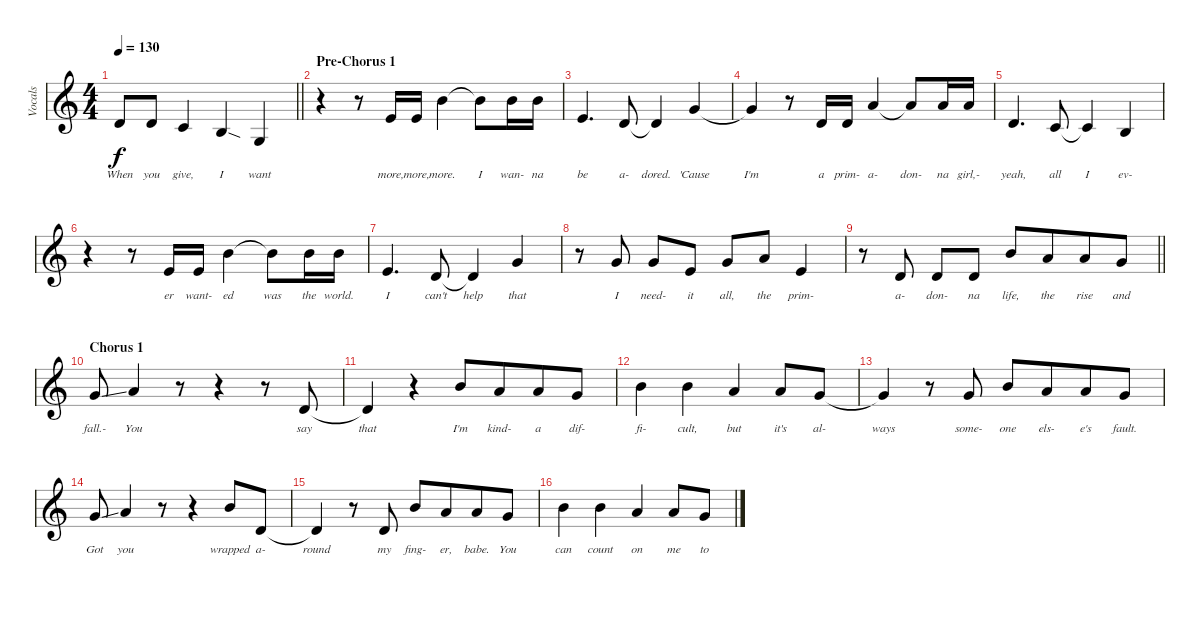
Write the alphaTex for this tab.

\track ("Vocals" "Vocals") {instrument lead1square}
\staff {score}
\tuning (E4 B3 G3 D3 A2 E2) {hide}
\ts (4 4)
\tempo 130
\clef g2
\barLineRight lightlight
\ks aminor
3.2.8{lyrics (0 "When") lyrics (1 "") lyrics (2 "") lyrics (3 "") lyrics (4 "") dy f} 3.2.8{lyrics (0 "you") lyrics (1 "") lyrics (2 "") lyrics (3 "") lyrics (4 "")} 1.2.4{lyrics (0 "give,") lyrics (1 "") lyrics (2 "") lyrics (3 "") lyrics (4 "")} 4.3{sod}.4{lyrics (0 "I") lyrics (1 "") lyrics (2 "") lyrics (3 "") lyrics (4 "")} 0.3.4{lyrics (0 "want") lyrics (1 "") lyrics (2 "") lyrics (3 "") lyrics (4 "")} |
\section ("" "Pre-Chorus 1")
r.4 r.8 5.2.16{lyrics (0 "more,") lyrics (1 "") lyrics (2 "") lyrics (3 "") lyrics (4 "")} 5.2.16{lyrics (0 "more,") lyrics (1 "") lyrics (2 "") lyrics (3 "") lyrics (4 "")} 7.1.4{lyrics (0 "more.") lyrics (1 "") lyrics (2 "") lyrics (3 "") lyrics (4 "")} 7.1{t}.8{lyrics (0 "I") lyrics (1 "") lyrics (2 "") lyrics (3 "") lyrics (4 "")} 7.1.16{lyrics (0 "wan-") lyrics (1 "") lyrics (2 "") lyrics (3 "") lyrics (4 "")} 7.1.16{lyrics (0 "na") lyrics (1 "") lyrics (2 "") lyrics (3 "") lyrics (4 "")} |
5.2.4{d lyrics (0 "be") lyrics (1 "") lyrics (2 "") lyrics (3 "") lyrics (4 "")} 3.2.8{lyrics (0 "a-") lyrics (1 "") lyrics (2 "") lyrics (3 "") lyrics (4 "")} 3.2{t}.4{lyrics (0 "dored.") lyrics (1 "") lyrics (2 "") lyrics (3 "") lyrics (4 "")} 3.1.4{lyrics (0 "'Cause") lyrics (1 "") lyrics (2 "") lyrics (3 "") lyrics (4 "")} |
3.1{t}.4{lyrics (0 "I'm") lyrics (1 "") lyrics (2 "") lyrics (3 "") lyrics (4 "")} r.8 3.2.16{lyrics (0 "a") lyrics (1 "") lyrics (2 "") lyrics (3 "") lyrics (4 "")} 3.2.16{lyrics (0 "prim-") lyrics (1 "") lyrics (2 "") lyrics (3 "") lyrics (4 "")} 5.1.4{lyrics (0 "a-") lyrics (1 "") lyrics (2 "") lyrics (3 "") lyrics (4 "")} 5.1{t}.8{lyrics (0 "don-") lyrics (1 "") lyrics (2 "") lyrics (3 "") lyrics (4 "")} 5.1.16{lyrics (0 "na") lyrics (1 "") lyrics (2 "") lyrics (3 "") lyrics (4 "")} 5.1.16{lyrics (0 "girl,-") lyrics (1 "") lyrics (2 "") lyrics (3 "") lyrics (4 "")} |
3.2.4{d lyrics (0 "yeah,") lyrics (1 "") lyrics (2 "") lyrics (3 "") lyrics (4 "")} 1.2.8{lyrics (0 "all") lyrics (1 "") lyrics (2 "") lyrics (3 "") lyrics (4 "")} 1.2{t}.4{lyrics (0 "I") lyrics (1 "") lyrics (2 "") lyrics (3 "") lyrics (4 "")} 0.2.4{lyrics (0 "ev-") lyrics (1 "") lyrics (2 "") lyrics (3 "") lyrics (4 "")} |
r.4 r.8 5.2.16{lyrics (0 "er") lyrics (1 "") lyrics (2 "") lyrics (3 "") lyrics (4 "")} 5.2.16{lyrics (0 "want-") lyrics (1 "") lyrics (2 "") lyrics (3 "") lyrics (4 "")} 7.1.4{lyrics (0 "ed") lyrics (1 "") lyrics (2 "") lyrics (3 "") lyrics (4 "")} 7.1{t}.8{lyrics (0 "was") lyrics (1 "") lyrics (2 "") lyrics (3 "") lyrics (4 "")} 7.1.16{lyrics (0 "the") lyrics (1 "") lyrics (2 "") lyrics (3 "") lyrics (4 "")} 7.1.16{lyrics (0 "world.") lyrics (1 "") lyrics (2 "") lyrics (3 "") lyrics (4 "")} |
5.2.4{d lyrics (0 "I") lyrics (1 "") lyrics (2 "") lyrics (3 "") lyrics (4 "")} 3.2.8{lyrics (0 "can't") lyrics (1 "") lyrics (2 "") lyrics (3 "") lyrics (4 "")} 3.2{t}.4{lyrics (0 "help") lyrics (1 "") lyrics (2 "") lyrics (3 "") lyrics (4 "")} 3.1.4{lyrics (0 "that") lyrics (1 "") lyrics (2 "") lyrics (3 "") lyrics (4 "")} |
r.8 3.1.8{lyrics (0 "I") lyrics (1 "") lyrics (2 "") lyrics (3 "") lyrics (4 "")} 3.1.8{lyrics (0 "need-") lyrics (1 "") lyrics (2 "") lyrics (3 "") lyrics (4 "")} 0.1.8{lyrics (0 "it") lyrics (1 "") lyrics (2 "") lyrics (3 "") lyrics (4 "")} 3.1.8{lyrics (0 "all,") lyrics (1 "") lyrics (2 "") lyrics (3 "") lyrics (4 "")} 5.1.8{lyrics (0 "the") lyrics (1 "") lyrics (2 "") lyrics (3 "") lyrics (4 "")} 0.1.4{lyrics (0 "prim-") lyrics (1 "") lyrics (2 "") lyrics (3 "") lyrics (4 "")} |
\barLineRight lightlight
r.8 3.2.8{lyrics (0 "a-") lyrics (1 "") lyrics (2 "") lyrics (3 "") lyrics (4 "")} 3.2.8{lyrics (0 "don-") lyrics (1 "") lyrics (2 "") lyrics (3 "") lyrics (4 "")} 3.2.8{lyrics (0 "na") lyrics (1 "") lyrics (2 "") lyrics (3 "") lyrics (4 "")} 7.1.8{lyrics (0 "life,") lyrics (1 "") lyrics (2 "") lyrics (3 "") lyrics (4 "")} 5.1.8{lyrics (0 "the") lyrics (1 "") lyrics (2 "") lyrics (3 "") lyrics (4 "") beam merge} 5.1.8{lyrics (0 "rise") lyrics (1 "") lyrics (2 "") lyrics (3 "") lyrics (4 "")} 3.1.8{lyrics (0 "and") lyrics (1 "") lyrics (2 "") lyrics (3 "") lyrics (4 "")} |
\section ("" "Chorus 1")
3.1{ss}.8{lyrics (0 "fall.-") lyrics (1 "") lyrics (2 "") lyrics (3 "") lyrics (4 "")} 5.1.4{lyrics (0 "You") lyrics (1 "") lyrics (2 "") lyrics (3 "") lyrics (4 "")} r.8 r.4 r.8 3.2.8{lyrics (0 "say") lyrics (1 "") lyrics (2 "") lyrics (3 "") lyrics (4 "")} |
3.2{t}.4{lyrics (0 "that") lyrics (1 "") lyrics (2 "") lyrics (3 "") lyrics (4 "")} r.4 7.1.8{lyrics (0 "I'm") lyrics (1 "") lyrics (2 "") lyrics (3 "") lyrics (4 "")} 5.1.8{lyrics (0 "kind-") lyrics (1 "") lyrics (2 "") lyrics (3 "") lyrics (4 "") beam merge} 5.1.8{lyrics (0 "a") lyrics (1 "") lyrics (2 "") lyrics (3 "") lyrics (4 "")} 3.1.8{lyrics (0 "dif-") lyrics (1 "") lyrics (2 "") lyrics (3 "") lyrics (4 "")} |
7.1.4{lyrics (0 "fi-") lyrics (1 "") lyrics (2 "") lyrics (3 "") lyrics (4 "")} 7.1.4{lyrics (0 "cult,") lyrics (1 "") lyrics (2 "") lyrics (3 "") lyrics (4 "")} 5.1.4{lyrics (0 "but") lyrics (1 "") lyrics (2 "") lyrics (3 "") lyrics (4 "")} 5.1.8{lyrics (0 "it's") lyrics (1 "") lyrics (2 "") lyrics (3 "") lyrics (4 "")} 3.1.8{lyrics (0 "al-") lyrics (1 "") lyrics (2 "") lyrics (3 "") lyrics (4 "")} |
3.1{t}.4{lyrics (0 "ways") lyrics (1 "") lyrics (2 "") lyrics (3 "") lyrics (4 "")} r.8 3.1.8{lyrics (0 "some-") lyrics (1 "") lyrics (2 "") lyrics (3 "") lyrics (4 "")} 7.1.8{lyrics (0 "one") lyrics (1 "") lyrics (2 "") lyrics (3 "") lyrics (4 "")} 5.1.8{lyrics (0 "els-") lyrics (1 "") lyrics (2 "") lyrics (3 "") lyrics (4 "") beam merge} 5.1.8{lyrics (0 "e's") lyrics (1 "") lyrics (2 "") lyrics (3 "") lyrics (4 "")} 3.1.8{lyrics (0 "fault.") lyrics (1 "") lyrics (2 "") lyrics (3 "") lyrics (4 "")} |
3.1{ss}.8{lyrics (0 "Got") lyrics (1 "") lyrics (2 "") lyrics (3 "") lyrics (4 "")} 5.1.4{lyrics (0 "you") lyrics (1 "") lyrics (2 "") lyrics (3 "") lyrics (4 "")} r.8 r.4 7.1.8{lyrics (0 "wrapped") lyrics (1 "") lyrics (2 "") lyrics (3 "") lyrics (4 "")} 3.2.8{lyrics (0 "a-") lyrics (1 "") lyrics (2 "") lyrics (3 "") lyrics (4 "")} |
3.2{t}.4{lyrics (0 "round") lyrics (1 "") lyrics (2 "") lyrics (3 "") lyrics (4 "")} r.8 3.2.8{lyrics (0 "my") lyrics (1 "") lyrics (2 "") lyrics (3 "") lyrics (4 "")} 7.1.8{lyrics (0 "fing-") lyrics (1 "") lyrics (2 "") lyrics (3 "") lyrics (4 "")} 5.1.8{lyrics (0 "er,") lyrics (1 "") lyrics (2 "") lyrics (3 "") lyrics (4 "") beam merge} 5.1.8{lyrics (0 "babe.") lyrics (1 "") lyrics (2 "") lyrics (3 "") lyrics (4 "")} 3.1.8{lyrics (0 "You") lyrics (1 "") lyrics (2 "") lyrics (3 "") lyrics (4 "")} |
7.1.4{lyrics (0 "can") lyrics (1 "") lyrics (2 "") lyrics (3 "") lyrics (4 "")} 7.1.4{lyrics (0 "count") lyrics (1 "") lyrics (2 "") lyrics (3 "") lyrics (4 "")} 5.1.4{lyrics (0 "on") lyrics (1 "") lyrics (2 "") lyrics (3 "") lyrics (4 "")} 5.1.8{lyrics (0 "me") lyrics (1 "") lyrics (2 "") lyrics (3 "") lyrics (4 "")} 3.1{ss}.8{lyrics (0 "to") lyrics (1 "") lyrics (2 "") lyrics (3 "") lyrics (4 "")}
